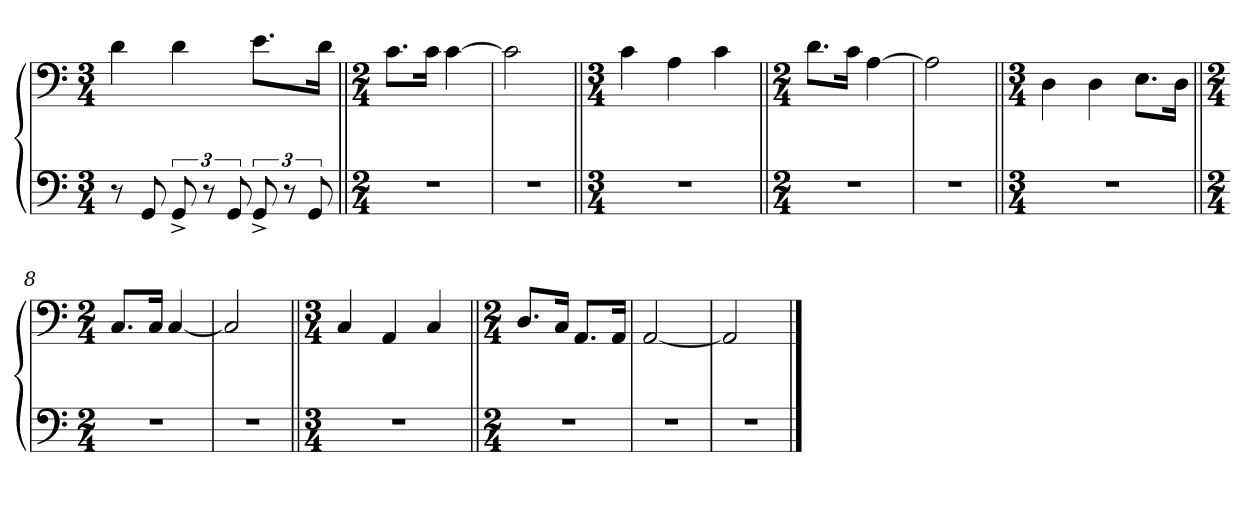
**kern	**kern
*part1	*part1
*staff2	*staff1
*clefF4	*clefF4
*k[]	*k[]
*M3/4	*M3/4
=1	=1
8r	4d\
8GG/	.
12GG^/	4d\
12r	.
12GG/	.
12GG^/	8.e\L
12r	.
12GG/	.
.	16d\Jk
=2||	=2||
*M2/4	*M2/4
2r	8.c\L
.	16c\Jk
.	[4c\
=3	=3
2r	2c\]
=4||	=4||
*M3/4	*M3/4
2.r	4c\
.	4A\
.	4c\
=5||	=5||
*M2/4	*M2/4
2r	8.d\L
.	16c\Jk
.	[4A\
=6	=6
2r	2A\]
=7||	=7||
*M3/4	*M3/4
2.r	4D\
.	4D\
.	8.E\L
.	16D\Jk
=8||	=8||
*M2/4	*M2/4
2r	8.C/L
.	16C/Jk
.	[4C/
=9	=9
2r	2C/]
=10||	=10||
*M3/4	*M3/4
2.r	4C/
.	4AA/
.	4C/
=11||	=11||
*M2/4	*M2/4
2r	8.D/L
.	16C/Jk
.	8.AA/L
.	16AA/Jk
=12	=12
2r	[2AA/
=13	=13
2r	2AA/]
==	==
*-	*-
